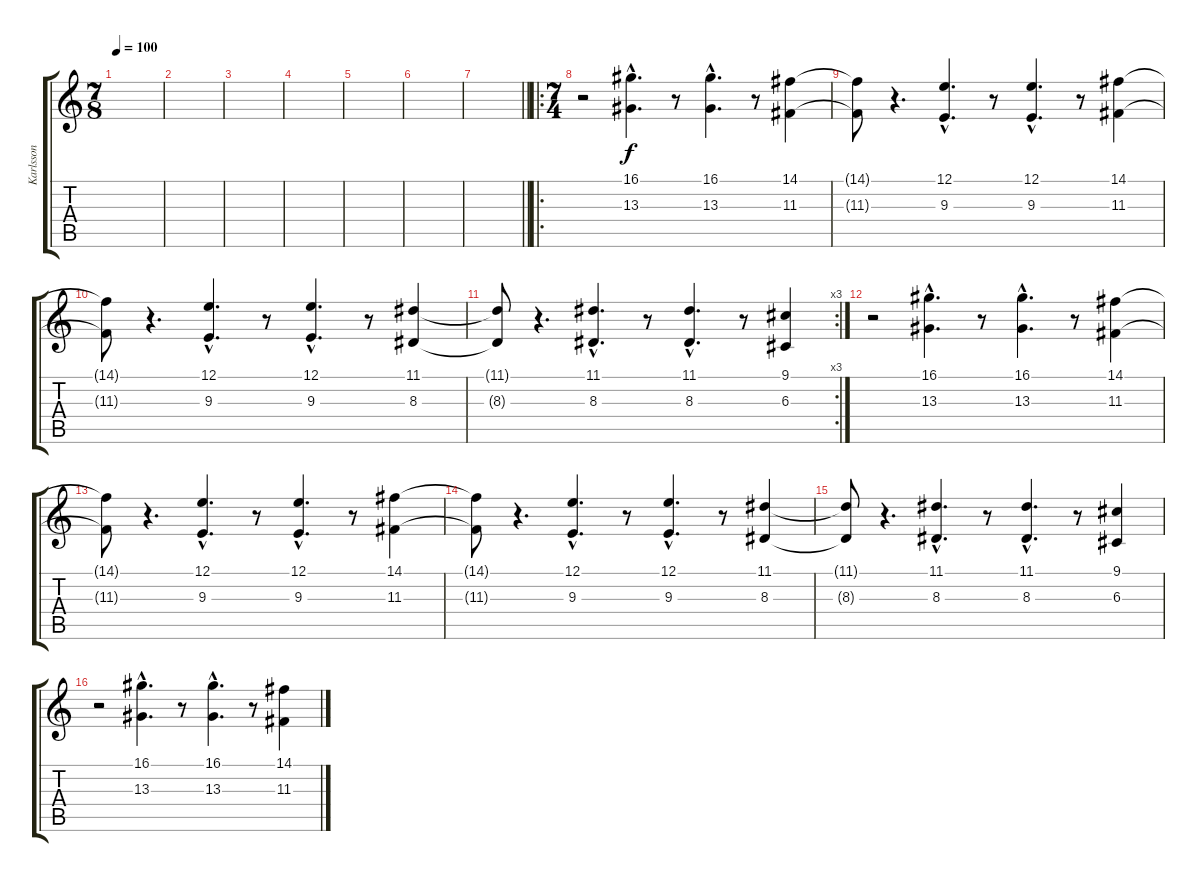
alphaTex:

\track ("Karlsson" "Karlsson") {instrument stringensemble1}
\staff {score tabs}
\tuning (E4 B3 G3 D3 A2 D2) {hide}
\ts (7 8)
\tempo 100
\clef g2
\ks c
|
|
|
|
|
|
\barLineRight lightlight
|
\ro
\ts (7 4)
r.2 (16.1{hac} 13.3{hac}).4{d} r.8 (16.1{hac} 13.3{hac}).4{d} r.8 (14.1 11.3).4 |
(14.1{t} 11.3{t}).8 r.4{d} (12.1{hac} 9.3{hac}).4{d} r.8 (12.1{hac} 9.3{hac}).4{d} r.8 (14.1 11.3).4 |
(14.1{t} 11.3{t}).8 r.4{d} (12.1{hac} 9.3{hac}).4{d} r.8 (12.1{hac} 9.3{hac}).4{d} r.8 (11.1 8.3).4 |
\rc 3
(11.1{t} 8.3{t}).8 r.4{d} (11.1{hac} 8.3{hac}).4{d} r.8 (11.1{hac} 8.3{hac}).4{d} r.8 (9.1 6.3).4 |
r.2 (16.1{hac} 13.3{hac}).4{d} r.8 (16.1{hac} 13.3{hac}).4{d} r.8 (14.1 11.3).4 |
(14.1{t} 11.3{t}).8 r.4{d} (12.1{hac} 9.3{hac}).4{d} r.8 (12.1{hac} 9.3{hac}).4{d} r.8 (14.1 11.3).4 |
(14.1{t} 11.3{t}).8 r.4{d} (12.1{hac} 9.3{hac}).4{d} r.8 (12.1{hac} 9.3{hac}).4{d} r.8 (11.1 8.3).4 |
(11.1{t} 8.3{t}).8 r.4{d} (11.1{hac} 8.3{hac}).4{d} r.8 (11.1{hac} 8.3{hac}).4{d} r.8 (9.1 6.3).4 |
r.2 (16.1{hac} 13.3{hac}).4{d} r.8 (16.1{hac} 13.3{hac}).4{d} r.8 (14.1 11.3).4
